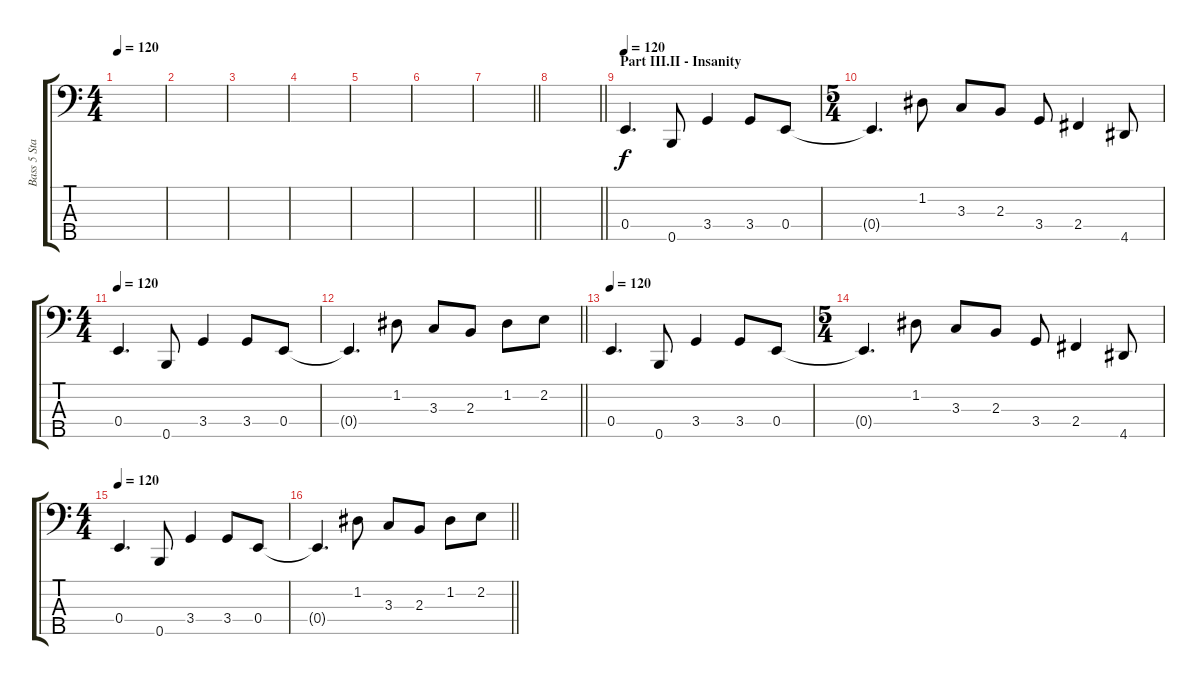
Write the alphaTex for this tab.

\track ("Bass 5 Standard" "Bass 5 Sta") {instrument electricbassfinger}
\staff {score tabs}
\tuning (G2 D2 A1 E1 B0) {hide}
\ts (4 4)
\tempo 120
\clef f4
\ks c
|
|
|
|
|
|
\barLineRight lightlight
|
\barLineRight lightlight
|
\section ("" "Part III.II - Insanity")
\tempo 120
0.4.4{d} 0.5.8 3.4.4 3.4.8 0.4.8 |
\ts (5 4)
0.4{t}.4{d} 1.2.8 3.3.8 2.3.8 3.4.8 2.4.4 4.5.8 |
\ts (4 4)
\tempo 120
0.4.4{d} 0.5.8 3.4.4 3.4.8 0.4.8 |
\barLineRight lightlight
0.4{t}.4{d} 1.2.8 3.3.8 2.3.8 1.2.8 2.2.8 |
\tempo 120
0.4.4{d} 0.5.8 3.4.4 3.4.8 0.4.8 |
\ts (5 4)
0.4{t}.4{d} 1.2.8 3.3.8 2.3.8 3.4.8 2.4.4 4.5.8 |
\ts (4 4)
\tempo 120
0.4.4{d} 0.5.8 3.4.4 3.4.8 0.4.8 |
\barLineRight lightlight
0.4{t}.4{d} 1.2.8 3.3.8 2.3.8 1.2.8 2.2.8
